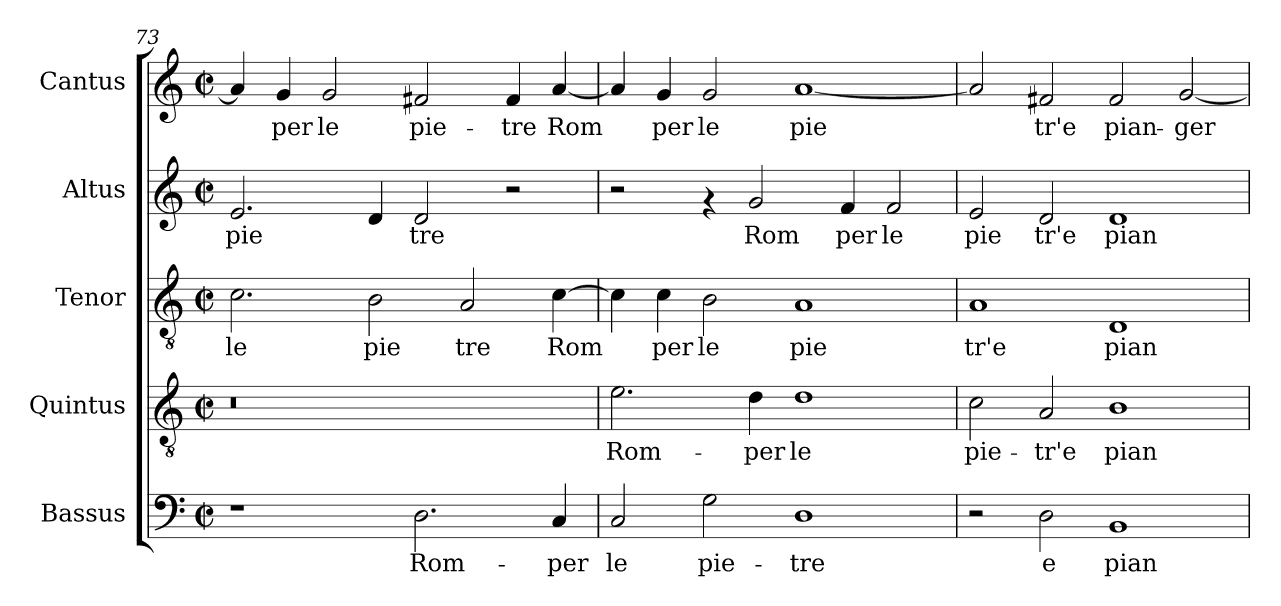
**kern	**text	**kern	**text	**kern	**text	**kern	**text	**kern	**text
*part5	*part5	*part4	*part4	*part3	*part3	*part2	*part2	*part1	*part1
*staff5	*staff5	*staff4	*staff4	*staff3	*staff3	*staff2	*staff2	*staff1	*staff1
*I"Bassus	*	*I"Quintus	*	*I"Tenor	*	*I"Altus	*	*I"Cantus	*
*clefF4	*	*clefGv2	*	*clefGv2	*	*clefG2	*	*clefG2	*
*k[]	*	*k[]	*	*k[]	*	*k[]	*	*k[]	*
*C:	*	*C:	*	*C:	*	*C:	*	*C:	*
*M2/2	*	*M2/2	*	*M2/2	*	*M2/2	*	*M2/2	*
*met(c|)	*	*met(c|)	*	*met(c|)	*	*met(c|)	*	*met(c|)	*
=73	=73	=73	=73	=73	=73	=73	=73	=73	=73
!	!	!	!	!	!LO:LY:b:cj	!	!LO:LY:b:cj	!	!LO:LY:b:cj
1r	.	0r	.	2.c\	le	2.e/	pie	4a/]	--
!	!	!	!	!	!	!	!	!	!LO:LY:b:cj
.	.	.	.	.	.	.	.	4g/	-per
!	!	!	!	!	!	!	!	!	!LO:LY:b:cj
.	.	.	.	.	.	.	.	2g/	le
!	!	!	!	!	!LO:LY:b:cj	!	!LO:LY:b:cj	!	!
.	.	.	.	2B\	pie	4d/	.	.	.
!	!LO:LY:b:cj	!	!	!	!	!	!LO:LY:b:cj	!	!LO:LY:b:cj
2.D\	Rom-	.	.	.	.	2d/	tre	2f#X/	pie-
!	!	!	!	!	!LO:LY:b:cj	!	!	!	!
.	.	.	.	2A/	tre	.	.	.	.
!	!	!	!	!	!	!	!	!	!LO:LY:b:cj
.	.	.	.	.	.	2r	.	4f#/	-tre
!	!LO:LY:b:cj	!	!	!	!LO:LY:b:cj	!	!	!	!LO:LY:b:cj
4C/	-per	.	.	[>4c\	Rom	.	.	[<4a/	Rom-
=74	=74	=74	=74	=74	=74	=74	=74	=74	=74
!	!LO:LY:b:cj	!	!LO:LY:b:cj	!	!LO:LY:b:cj	!	!	!	!LO:LY:b:cj
2C/	le	2.e\	Rom-	4c\]	.	2r	.	4a/]	--
!	!	!	!	!	!LO:LY:b:cj	!	!	!	!LO:LY:b:cj
.	.	.	.	4c\	per	.	.	4g/	-per
!	!LO:LY:b:cj	!	!	!	!LO:LY:b:cj	!	!	!	!LO:LY:b:cj
2G\	pie-	.	.	2B\	le	4rf	.	2g/	le
!	!	!	!LO:LY:b:cj	!	!	!	!LO:LY:b:cj	!	!
.	.	4d\	-per	.	.	2g/	Rom	.	.
!	!LO:LY:b:cj	!	!LO:LY:b:cj	!	!LO:LY:b:cj	!	!	!	!LO:LY:b:cj
1D	-tre	1d	le	1A	pie	.	.	[<1a	pie-
!	!	!	!	!	!	!	!LO:LY:b:cj	!	!
.	.	.	.	.	.	4f/	per	.	.
!	!	!	!	!	!	!	!LO:LY:b:cj	!	!
.	.	.	.	.	.	2f/	le	.	.
=75	=75	=75	=75	=75	=75	=75	=75	=75	=75
!	!	!	!LO:LY:b:cj	!	!LO:LY:b:cj	!	!LO:LY:b:cj	!	!LO:LY:b:cj
2r	.	2c\	pie-	1A	tr'e	2e/	pie	2a/]	--
!	!LO:LY:b:cj	!	!LO:LY:b:cj	!	!	!	!LO:LY:b:cj	!	!LO:LY:b:cj
2D\	e	2A/	-tr'e	.	.	2d/	tr'e	2f#X/	-tr'e
!	!LO:LY:b:cj	!	!LO:LY:b:cj	!	!LO:LY:b:cj	!	!LO:LY:b:cj	!	!LO:LY:b:cj
1BB	pian-	1B	pian-	1D	pian	1d	pian	2f#/	pian-
!	!	!	!	!	!	!	!	!	!LO:LY:b:cj
.	.	.	.	.	.	.	.	[<2g/	-ger
=	=	=	=	=	=	=	=	=	=
*-	*-	*-	*-	*-	*-	*-	*-	*-	*-
